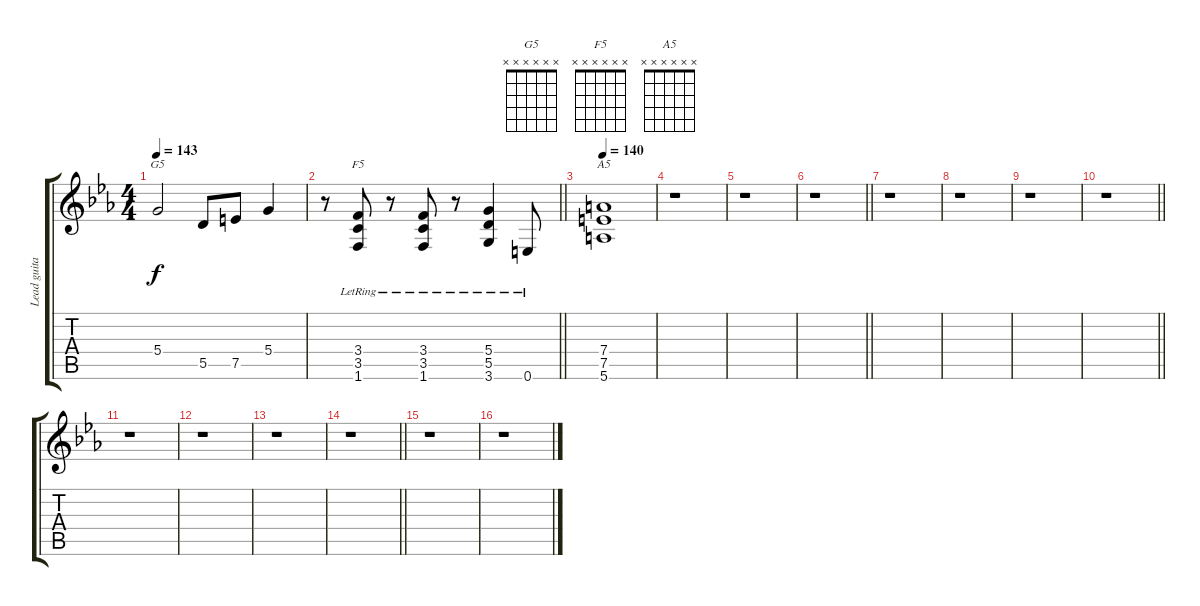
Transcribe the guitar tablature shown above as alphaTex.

\track ("Lead guitar - Davy Johnstone" "Lead guita") {instrument distortionguitar}
\staff {score tabs}
\tuning (E4 B3 G3 D3 A2 E2) {hide}
\chord ("G5" x x x x x x)
\chord ("F5" x x x x x x)
\chord ("A5" x x x x x x)
\ts (4 4)
\tempo 143
\clef g2
\ks cminor
5.4{t}.2{ch "G5" dy f} 5.5.8 7.5.8 5.4.4 |
\barLineRight lightlight
r.8 (3.4{lr} 3.5{lr} 1.6{lr}).8{ch "F5"} r.8 (3.4{lr} 3.5{lr} 1.6{lr}).8 r.8 (5.4{lr} 5.5{lr} 3.6{lr}).4 0.6{lr}.8 |
\tempo 140
(7.4 7.5 5.6).1{ch "A5" volume 4} |
r.1{volume 13} |
r.1 |
\barLineRight lightlight
r.1 |
r.1 |
r.1 |
r.1 |
\barLineRight lightlight
r.1 |
r.1 |
r.1 |
r.1 |
\barLineRight lightlight
r.1 |
r.1 |
r.1
